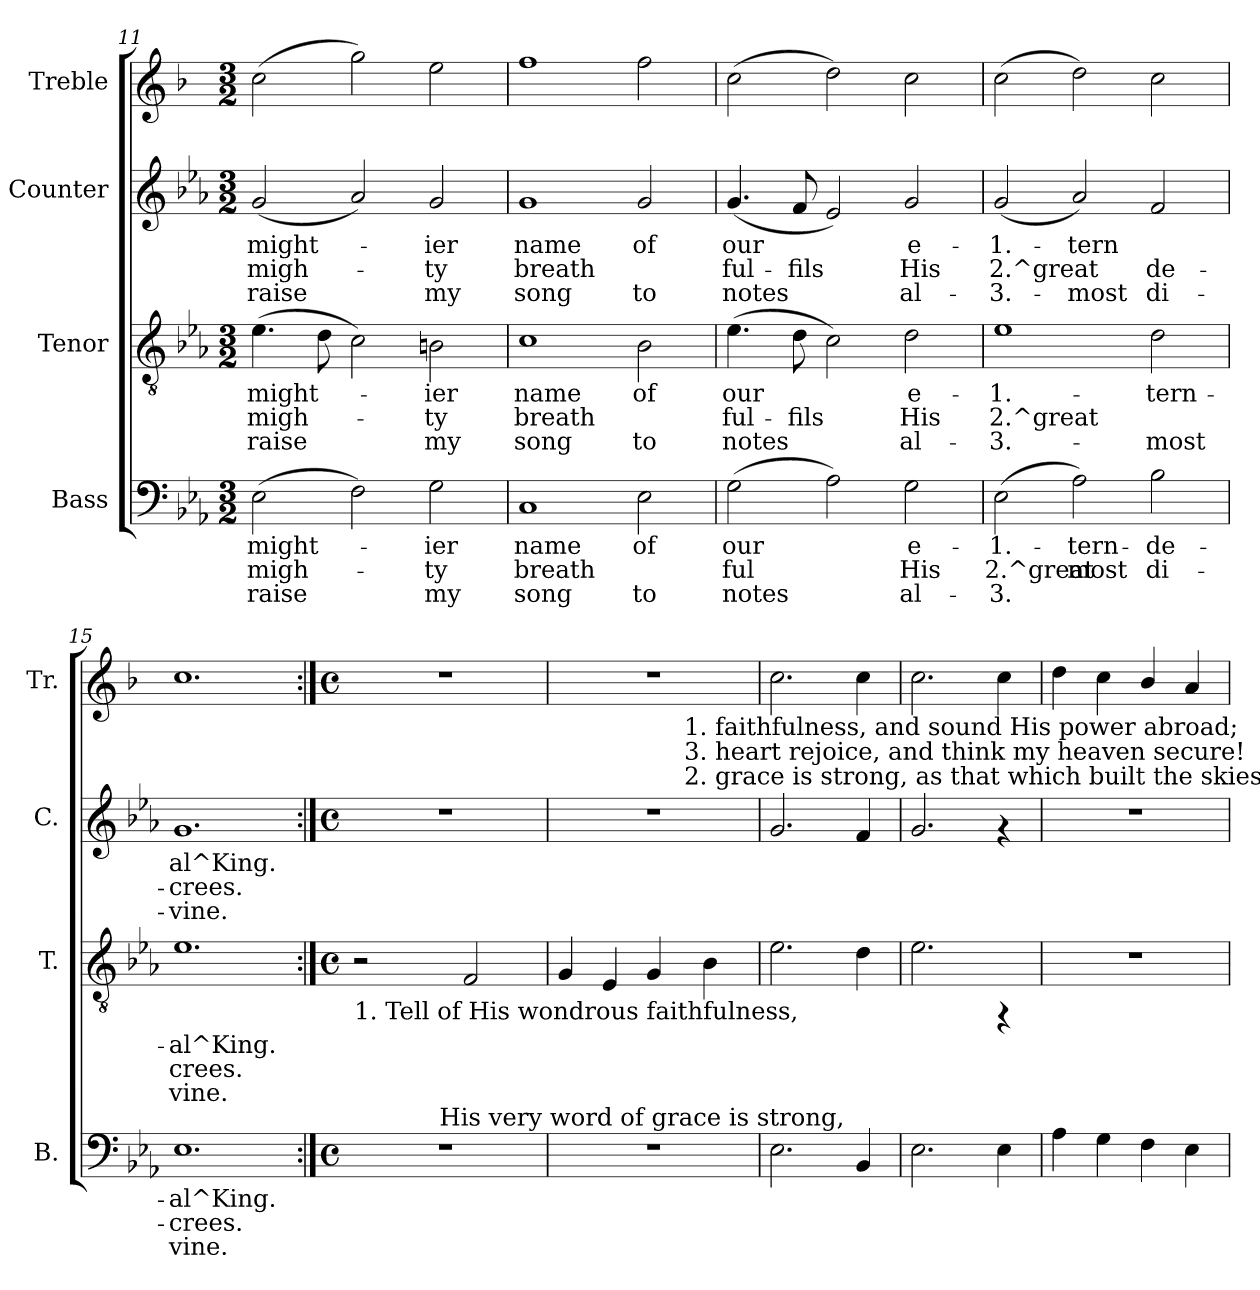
**kern	**text	**text	**text	**kern	**text	**text	**text	**kern	**text	**text	**text	**kern
*part4	*part4	*part4	*part4	*part3	*part3	*part3	*part3	*part2	*part2	*part2	*part2	*part1
*staff4	*staff4	*staff4	*staff4	*staff3	*staff3	*staff3	*staff3	*staff2	*staff2	*staff2	*staff2	*staff1
*I"Bass	*	*	*	*I"Tenor	*	*	*	*I"Counter	*	*	*	*I"Treble
*I'B.	*	*	*	*I'T.	*	*	*	*I'C.	*	*	*	*I'Tr.
*clefF4	*	*	*	*clefGv2	*	*	*	*clefG2	*	*	*	*clefG2
*	*	*	*	*	*	*	*	*	*	*	*	*ITrd1c2
*k[b-e-a-]	*	*	*	*k[b-e-a-]	*	*	*	*k[b-e-a-]	*	*	*	*k[b-e-a-]
*E-:	*	*	*	*E-:	*	*	*	*E-:	*	*	*	*E-:
*M3/2	*	*	*	*M3/2	*	*	*	*M3/2	*	*	*	*M3/2
=11	=11	=11	=11	=11	=11	=11	=11	=11	=11	=11	=11	=11
!	!LO:LY:a:rj	!LO:LY:a:rj	!LO:LY:a:rj	!	!LO:LY:a:rj	!LO:LY:a:rj	!LO:LY:a:rj	!	!LO:LY:b:rj	!LO:LY:b:rj	!LO:LY:b:rj	!
(>2E-\	might-	-migh-	-raise	(>4.e-\	might-	-migh-	-raise	(<2g/	might-	-migh-	-raise	(>2b-\
!	!	!	!	!	!LO:LY:a:rj	!LO:LY:a:rj	!LO:LY:a:rj	!	!	!	!	!
.	.	.	.	8d\	.	.	.	.	.	.	.	.
!	!LO:LY:a:rj	!LO:LY:a:rj	!LO:LY:a:rj	!	!LO:LY:a:rj	!LO:LY:a:rj	!LO:LY:a:rj	!	!LO:LY:b:rj	!LO:LY:b:rj	!LO:LY:b:rj	!
2F\)	.	.	.	2c\)	.	.	.	2a-/)	.	.	.	2ff\)
!	!LO:LY:a:rj	!LO:LY:a:rj	!LO:LY:a:rj	!	!LO:LY:a:rj	!LO:LY:a:rj	!LO:LY:a:rj	!	!LO:LY:b:rj	!LO:LY:b:rj	!LO:LY:b:rj	!
2G\	ier	ty	my	2Bn\	ier	ty	my	2g/	ier	ty	my	2dd\
=12	=12	=12	=12	=12	=12	=12	=12	=12	=12	=12	=12	=12
!	!LO:LY:a:rj	!LO:LY:a:rj	!LO:LY:a:rj	!	!LO:LY:a:rj	!LO:LY:a:rj	!LO:LY:a:rj	!	!LO:LY:b:rj	!LO:LY:b:rj	!LO:LY:b:rj	!
1C	name	breath	song	1c	name	breath	song	1g	name	breath	song	1ee-
!	!LO:LY:a:rj	!LO:LY:a:rj	!LO:LY:a:rj	!	!LO:LY:a:rj	!LO:LY:a:rj	!LO:LY:a:rj	!	!LO:LY:b:rj	!LO:LY:b:rj	!LO:LY:b:rj	!
2E-\	of	.	to	2B-\	of	.	to	2g/	of	.	to	2ee-\
=13	=13	=13	=13	=13	=13	=13	=13	=13	=13	=13	=13	=13
!	!LO:LY:a:rj	!LO:LY:a:rj	!LO:LY:a:rj	!	!LO:LY:a:rj	!LO:LY:a:rj	!LO:LY:a:rj	!	!LO:LY:b:rj	!LO:LY:b:rj	!LO:LY:b:rj	!
(>2G\	our	ful-	-notes	(>4.e-\	our	ful-	-notes	(<4.g/	our	ful-	-notes	(>2b-\
!	!	!	!	!	!LO:LY:a:rj	!LO:LY:a:rj	!LO:LY:a:rj	!	!LO:LY:b:rj	!LO:LY:b:rj	!LO:LY:b:rj	!
.	.	.	.	8d\	.	fils	.	8f/	.	fils	.	.
!	!LO:LY:a:rj	!LO:LY:a:rj	!LO:LY:a:rj	!	!LO:LY:a:rj	!LO:LY:a:rj	!LO:LY:a:rj	!	!LO:LY:b:rj	!LO:LY:b:rj	!LO:LY:b:rj	!
2A-\)	.	-	-	2c\)	.	-	-	2e-/)	.	-	-	2cc\)
!	!LO:LY:a:rj	!LO:LY:a:rj	!LO:LY:a:rj	!	!LO:LY:a:rj	!LO:LY:a:rj	!LO:LY:a:rj	!	!LO:LY:b:rj	!LO:LY:b:rj	!LO:LY:b:rj	!
2G\	e-	-His	al-	2d\	e-	-His	al-	2g/	e-	-His	al-	2b-\
!!LO:LB:g=z
=14	=14	=14	=14	=14	=14	=14	=14	=14	=14	=14	=14	=14
!	!LO:LY:a:rj	!LO:LY:a:rj	!LO:LY:a:rj	!	!LO:LY:a:rj	!LO:LY:a:rj	!LO:LY:a:rj	!	!LO:LY:b:rj	!LO:LY:b:rj	!LO:LY:b:rj	!
(>2E-\	-1.-	-2.^great	3.-	1e-	-1.-	-2.^great	3.-	(<2g/	-1.-	-2.^great	3.-	(>2b-\
!	!LO:LY:a:rj	!LO:LY:a:rj	!LO:LY:a:rj	!	!	!	!	!	!LO:LY:b:rj	!LO:LY:b:rj	!LO:LY:b:rj	!
2A-\)	-tern-	-most	-	.	.	.	.	2a-/)	-tern-	-	most	2cc\)
!	!LO:LY:a:rj	!LO:LY:a:rj	!LO:LY:a:rj	!	!LO:LY:a:rj	!LO:LY:a:rj	!LO:LY:a:rj	!	!LO:LY:b:rj	!LO:LY:b:rj	!LO:LY:b:rj	!
2B-\	-de-	-di-	--	2d\	-tern-	-	most	2f/	-	-de-	-di-	2b->\
=15	=15	=15	=15	=15	=15	=15	=15	=15	=15	=15	=15	=15
!	!LO:LY:a:rj	!LO:LY:a:rj	!LO:LY:a:rj	!	!LO:LY:a:rj	!LO:LY:a:rj	!LO:LY:a:rj	!	!LO:LY:b:rj	!LO:LY:b:rj	!LO:LY:b:rj	!
1.E-	-al^King.	crees.	vine.	1.e-	al^King.	crees.	vine.	1.g	-al^King.	crees.	vine.	1.b->
=16:|!	=16:|!	=16:|!	=16:|!	=16:|!	=16:|!	=16:|!	=16:|!	=16:|!	=16:|!	=16:|!	=16:|!	=16:|!
*M4/4	*	*	*	*M4/4	*	*	*	*M4/4	*	*	*	*M4/4
*met(c)	*	*	*	*met(c)	*	*	*	*met(c)	*	*	*	*met(c)
!	!	!	!	!LO:TX:b:t=1. Tell of His wondrous faithfulness,	!	!	!	!	!	!	!	!
!LO:TX:a:t=2.	!	!	!	!	!	!	!	!	!	!	!	!
!LO:TX:a:t=3. How would my leaping heart rejoice,	!	!	!	!	!	!	!	!	!	!	!	!
*^	*	*	*	*	*	*	*	*	*	*	*	*
1r	4ryy	.	.	.	2r	.	.	.	1r	.	.	.	1r
.	8ryy	.	.	.	.	.	.	.	.	.	.	.	.
.	32ryy	.	.	.	.	.	.	.	.	.	.	.	.
!	!LO:TX:a:t=His very word of grace is strong,	!	!	!	!	!	!	!	!	!	!	!	!
.	2ryy	.	.	.	.	.	.	.	.	.	.	.	.
!	!	!	!	!	!	!LO:LY:a:rj	!	!	!	!	!	!	!
.	.	.	.	.	2F/	.	.	.	.	.	.	.	.
.	16.ryy	.	.	.	.	.	.	.	.	.	.	.	.
=17	=17	=17	=17	=17	=17	=17	=17	=17	=17	=17	=17	=17	=17
!	!	!	!	!	!	!LO:LY:a:rj	!	!	!	!	!	!	!
*v	*v	*	*	*	*	*	*	*	*^	*	*	*	*^
1r	.	.	.	4G/	.	.	.	1r	2ryy	.	.	.	1r	2ryy
!	!	!	!	!	!LO:LY:a:rj	!	!	!	!	!	!	!	!	!
.	.	.	.	4E-/	.	.	.	.	.	.	.	.	.	.
!	!	!	!	!	!LO:LY:a:rj	!	!	!	!	!	!	!	!	!
.	.	.	.	4G/	.	.	.	.	8.ryy	.	.	.	.	8.ryy
!	!	!	!	!	!	!	!	!	!	!	!	!	!	!LO:TX:b:t=1. faithfulness, and sound His power abroad;
!	!	!	!	!	!	!	!	!	!LO:TX:a:t=2. grace is strong, as that which built the skies;	!	!	!	!	!
!	!	!	!	!	!	!	!	!	!LO:TX:a:t=3. heart rejoice, and think my heaven secure!	!	!	!	!	!
.	.	.	.	.	.	.	.	.	4ryy	.	.	.	.	4ryy
!	!	!	!	!	!LO:LY:a:rj	!	!	!	!	!	!	!	!	!
.	.	.	.	4B-\	.	.	.	.	.	.	.	.	.	.
.	.	.	.	.	.	.	.	.	16ryy	.	.	.	.	16ryy
=18	=18	=18	=18	=18	=18	=18	=18	=18	=18	=18	=18	=18	=18	=18
!	!LO:LY:a:rj	!	!	!	!LO:LY:a:rj	!	!	!	!	!LO:LY:b:rj	!	!	!	!
*	*	*	*	*	*	*	*	*v	*v	*	*	*	*	*
*	*	*	*	*	*	*	*	*	*	*	*	*v	*v
2.E-\	.	.	.	2.e-\	.	.	.	2.g/	.	.	.	2.b-\
!	!LO:LY:a:rj	!	!	!	!LO:LY:a:rj	!	!	!	!LO:LY:b:rj	!	!	!
4BB-/	.	.	.	4d\	.	.	.	4f/	.	.	.	4b-\
=19	=19	=19	=19	=19	=19	=19	=19	=19	=19	=19	=19	=19
!	!LO:LY:a:rj	!	!	!	!LO:LY:a:rj	!	!	!	!LO:LY:b:rj	!	!	!
2.E-\	.	.	.	2.e-\	.	.	.	2.g/	.	.	.	2.b-\
!	!LO:LY:a:rj	!	!	!	!	!	!	!	!	!	!	!
4E-\	.	.	.	4rFF	.	.	.	4rf	.	.	.	4b-\
=20	=20	=20	=20	=20	=20	=20	=20	=20	=20	=20	=20	=20
!	!LO:LY:a:rj	!	!	!	!	!	!	!	!	!	!	!
4A-\	.	.	.	1r	.	.	.	1r	.	.	.	4cc\
!	!LO:LY:a:rj	!	!	!	!	!	!	!	!	!	!	!
4G\	.	.	.	.	.	.	.	.	.	.	.	4b-\
!	!LO:LY:a:rj	!	!	!	!	!	!	!	!	!	!	!
4F\	.	.	.	.	.	.	.	.	.	.	.	4a-/
!	!LO:LY:a:rj	!	!	!	!	!	!	!	!	!	!	!
4E-\	.	.	.	.	.	.	.	.	.	.	.	4g/
=	=	=	=	=	=	=	=	=	=	=	=	=
*-	*-	*-	*-	*-	*-	*-	*-	*-	*-	*-	*-	*-
